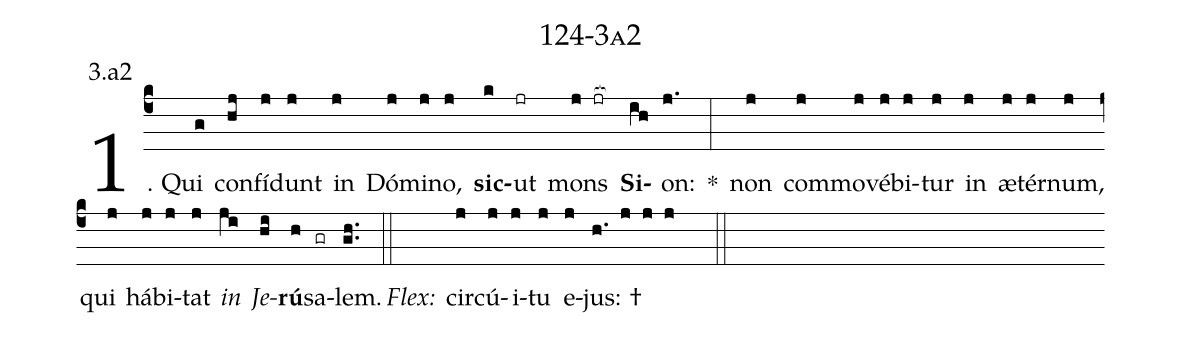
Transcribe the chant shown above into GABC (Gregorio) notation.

name: 124-3a2;
annotation: 3.a2;
%%
(c4)1. Qui(g) con(hj)fí(j)dunt(j) in(j) Dó(j)mi(j)no,(j) <b>sic</b>(k)ut(jr) mons(j jr[ocb:1{]) <b>Si</b>(ih[ocb:0}])on:(j.) *(:) non(j) com(j)mo(j)vé(j)bi(j)tur(j) in(j) æ(j)tér(j)num,(j) qui(j) há(j)bi(j)tat(j) <i>in</i>(ji) <i>Je</i>(hi)<b>rú</b>(h)sa(gr)lem.(gh..) (::)
<i>Flex:</i>()  cir(j)cú(j)i(j)tu(j) e(j)jus: †(h. j j j  ::)
